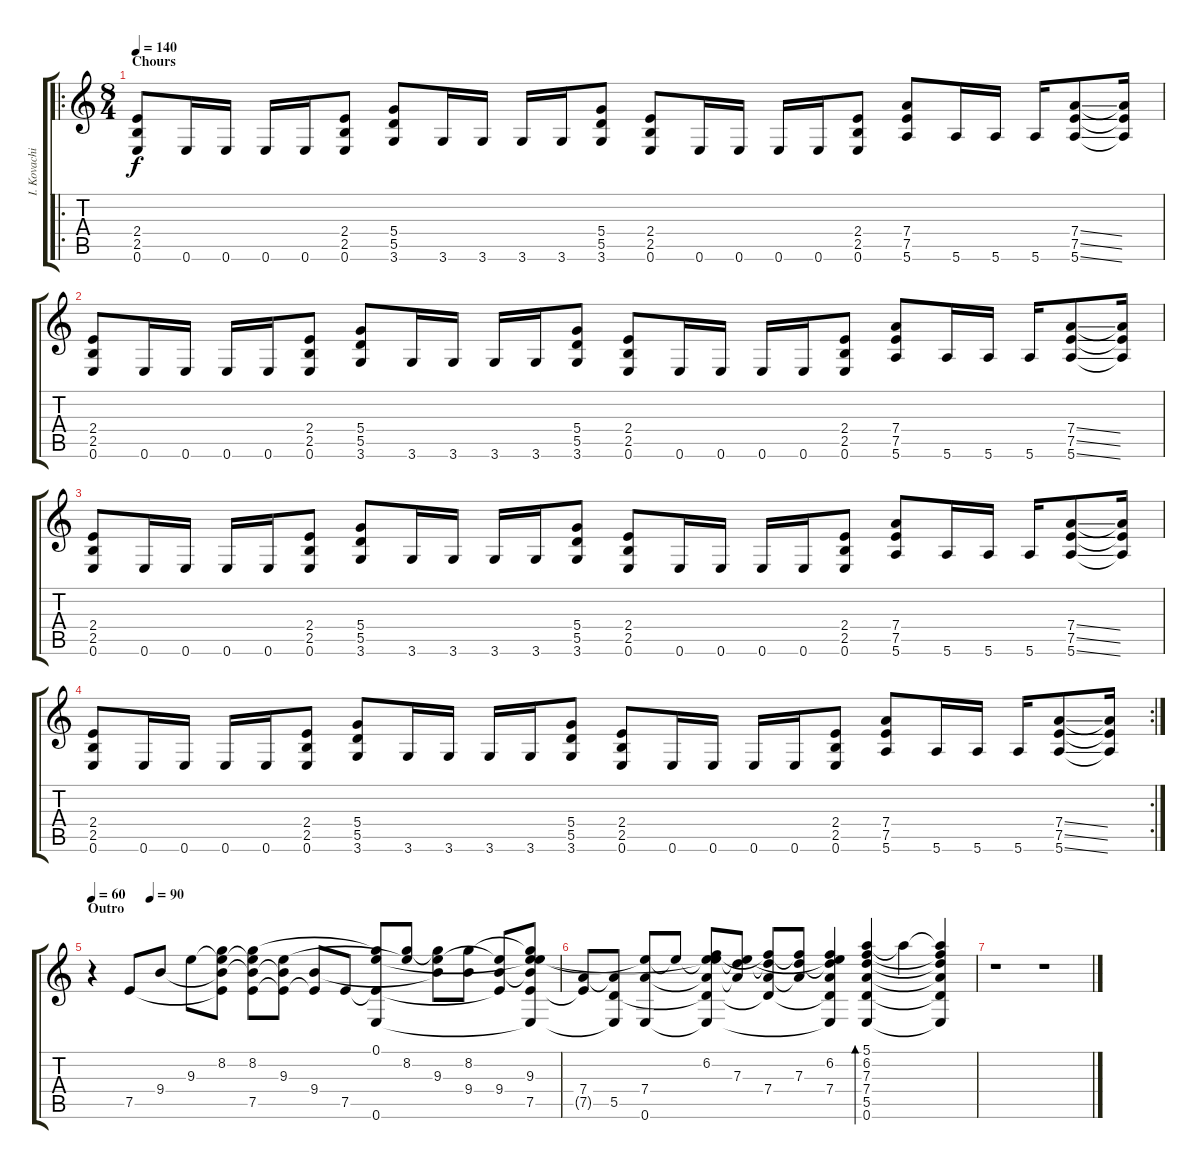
\track ("I. Kovachi" "I. Kovachi") {instrument distortionguitar}
\staff {score tabs}
\tuning (E4 B3 G3 D3 A2 E2) {hide}
\ro
\ts (8 4)
\section ("" "Chours")
\tempo 140
\clef g2
\ks c
(2.4 2.5 0.6).8{dy f} 0.6.16 0.6.16 0.6.16 0.6.16 (2.4 2.5 0.6).8 (5.4 5.5 3.6).8 3.6.16 3.6.16 3.6.16 3.6.16 (5.4 5.5 3.6).8 (2.4 2.5 0.6).8 0.6.16 0.6.16 0.6.16 0.6.16 (2.4 2.5 0.6).8 (7.4 7.5 5.6).8 5.6.16 5.6.16 5.6.16 (7.4{ss} 7.5{ss} 5.6{ss}).8 (7.4{t} 7.5{t} 5.6{t}).16 |
(2.4 2.5 0.6).8 0.6.16 0.6.16 0.6.16 0.6.16 (2.4 2.5 0.6).8 (5.4 5.5 3.6).8 3.6.16 3.6.16 3.6.16 3.6.16 (5.4 5.5 3.6).8 (2.4 2.5 0.6).8 0.6.16 0.6.16 0.6.16 0.6.16 (2.4 2.5 0.6).8 (7.4 7.5 5.6).8 5.6.16 5.6.16 5.6.16 (7.4{ss} 7.5{ss} 5.6{ss}).8 (7.4{t} 7.5{t} 5.6{t}).16 |
(2.4 2.5 0.6).8 0.6.16 0.6.16 0.6.16 0.6.16 (2.4 2.5 0.6).8 (5.4 5.5 3.6).8 3.6.16 3.6.16 3.6.16 3.6.16 (5.4 5.5 3.6).8 (2.4 2.5 0.6).8 0.6.16 0.6.16 0.6.16 0.6.16 (2.4 2.5 0.6).8 (7.4 7.5 5.6).8 5.6.16 5.6.16 5.6.16 (7.4{ss} 7.5{ss} 5.6{ss}).8 (7.4{t} 7.5{t} 5.6{t}).16 |
\rc 2
(2.4 2.5 0.6).8 0.6.16 0.6.16 0.6.16 0.6.16 (2.4 2.5 0.6).8 (5.4 5.5 3.6).8 3.6.16 3.6.16 3.6.16 3.6.16 (5.4 5.5 3.6).8 (2.4 2.5 0.6).8 0.6.16 0.6.16 0.6.16 0.6.16 (2.4 2.5 0.6).8 (7.4 7.5 5.6).8 5.6.16 5.6.16 5.6.16 (7.4{ss} 7.5{ss} 5.6{ss}).8 (7.4{t} 7.5{t} 5.6{t}).16 |
\section ("" "Outro")
\tempo 60
\tempo (90 0.125)
r.4 7.5.8{instrument electricguitarjazz} 9.4.8 9.3.8 (8.2 9.3{t} 9.4{t} 7.5{t}).8 (8.2 9.3{t} 9.4{t} 7.5).8 (9.3 9.4{t} 7.5{t}).8 (9.4 7.5{t}).8 7.5.8 (0.1 8.2{t} 7.5{t} 0.6).8 (8.2 9.3{t}).8 (8.2{t} 9.3 9.4{t}).8 (8.2 9.4).8 (9.3{t} 9.4 7.5{t}).8 (0.1{t} 8.2{t} 9.3 9.4{t} 7.5 0.6{t}).8 |
(7.4 7.5{t}).8 (7.4{t} 5.5 0.6{t}).8 (0.1{t} 7.4 0.6).8 0.1{t}.8 (0.1{t} 6.2 9.3{t} 7.4{t} 5.5{t} 0.6{t}).8 (0.1{t} 7.3 7.4{t}).8 (6.2{t} 7.3{t} 7.4 5.5{t}).8 (6.2{t} 7.3 7.4{t}).8 (0.1{t} 6.2 7.3{t} 7.4 5.5{t} 0.6{t}).4 (5.1 6.2 7.3 7.4 5.5 0.6).4{bd 480} 5.1{t}.4 (5.1{t} 6.2{t} 7.3{t} 7.4{t} 5.5{t} 0.6{t}).4 |
r.1 r.1
